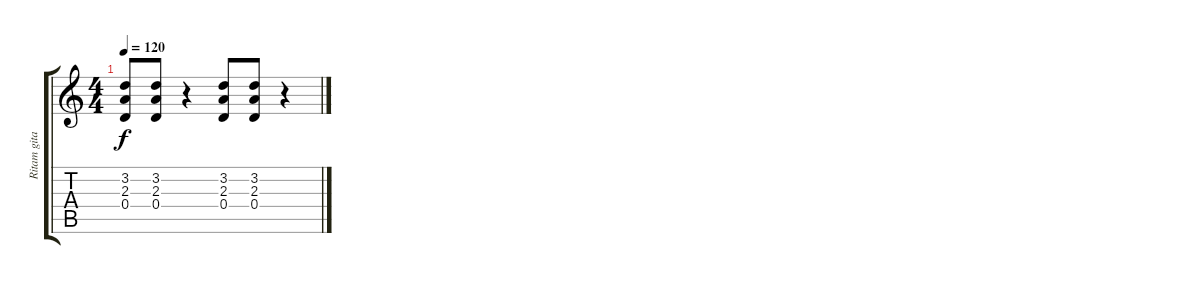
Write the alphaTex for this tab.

\track ("Ritam gitara" "Ritam gita") {instrument overdrivenguitar}
\staff {score tabs}
\tuning (E4 B3 G3 D3 A2 E2) {hide}
\ts (4 4)
\tempo 120
\clef g2
\ks c
(3.2 2.3 0.4).8{dy f} (3.2 2.3 0.4).8 r.4 (3.2 2.3 0.4).8 (3.2 2.3 0.4).8 r.4
